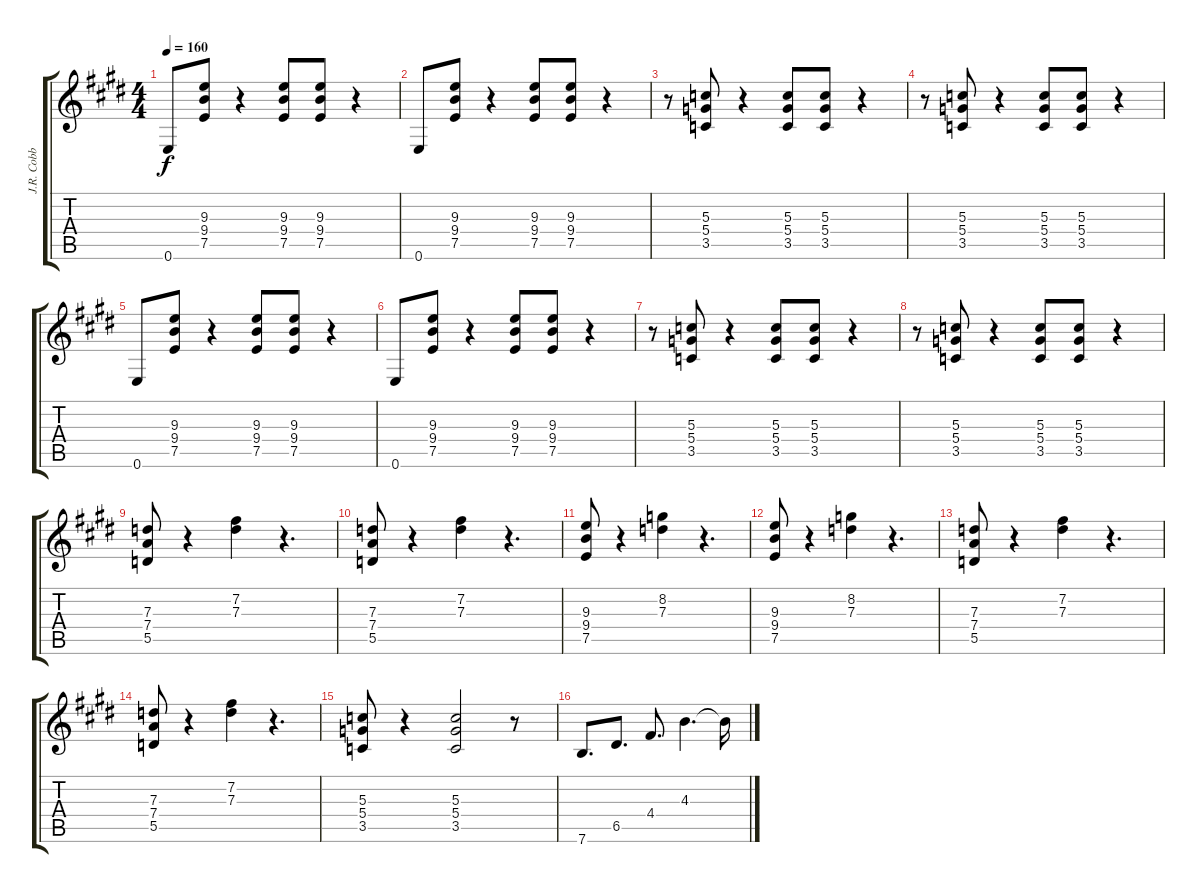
\track ("J.R. Cobb Guitar II" "J.R. Cobb ") {instrument distortionguitar}
\staff {score tabs}
\tuning (E4 B3 G3 D3 A2 E2) {hide}
\ts (4 4)
\tempo 160
\clef g2
\ks e
0.6.8{dy f} (9.3 9.4 7.5).8 r.4 (9.3 9.4 7.5).8 (9.3 9.4 7.5).8 r.4 |
0.6.8 (9.3 9.4 7.5).8 r.4 (9.3 9.4 7.5).8 (9.3 9.4 7.5).8 r.4 |
r.8 (5.3 5.4 3.5).8 r.4 (5.3 5.4 3.5).8 (5.3 5.4 3.5).8 r.4 |
r.8 (5.3 5.4 3.5).8 r.4 (5.3 5.4 3.5).8 (5.3 5.4 3.5).8 r.4 |
0.6.8 (9.3 9.4 7.5).8 r.4 (9.3 9.4 7.5).8 (9.3 9.4 7.5).8 r.4 |
0.6.8 (9.3 9.4 7.5).8 r.4 (9.3 9.4 7.5).8 (9.3 9.4 7.5).8 r.4 |
r.8 (5.3 5.4 3.5).8 r.4 (5.3 5.4 3.5).8 (5.3 5.4 3.5).8 r.4 |
r.8 (5.3 5.4 3.5).8 r.4 (5.3 5.4 3.5).8 (5.3 5.4 3.5).8 r.4 |
(7.3 7.4 5.5).8 r.4 (7.2 7.3).4 r.4{d} |
(7.3 7.4 5.5).8 r.4 (7.2 7.3).4 r.4{d} |
(9.3 9.4 7.5).8 r.4 (8.2 7.3).4 r.4{d} |
(9.3 9.4 7.5).8 r.4 (8.2 7.3).4 r.4{d} |
(7.3 7.4 5.5).8 r.4 (7.2 7.3).4 r.4{d} |
(7.3 7.4 5.5).8 r.4 (7.2 7.3).4 r.4{d} |
(5.3 5.4 3.5).8 r.4 (5.3 5.4 3.5).2 r.8 |
7.6.8{d} 6.5.8{d} 4.4.8{d} 4.3.4{d} 4.3{t}.16
